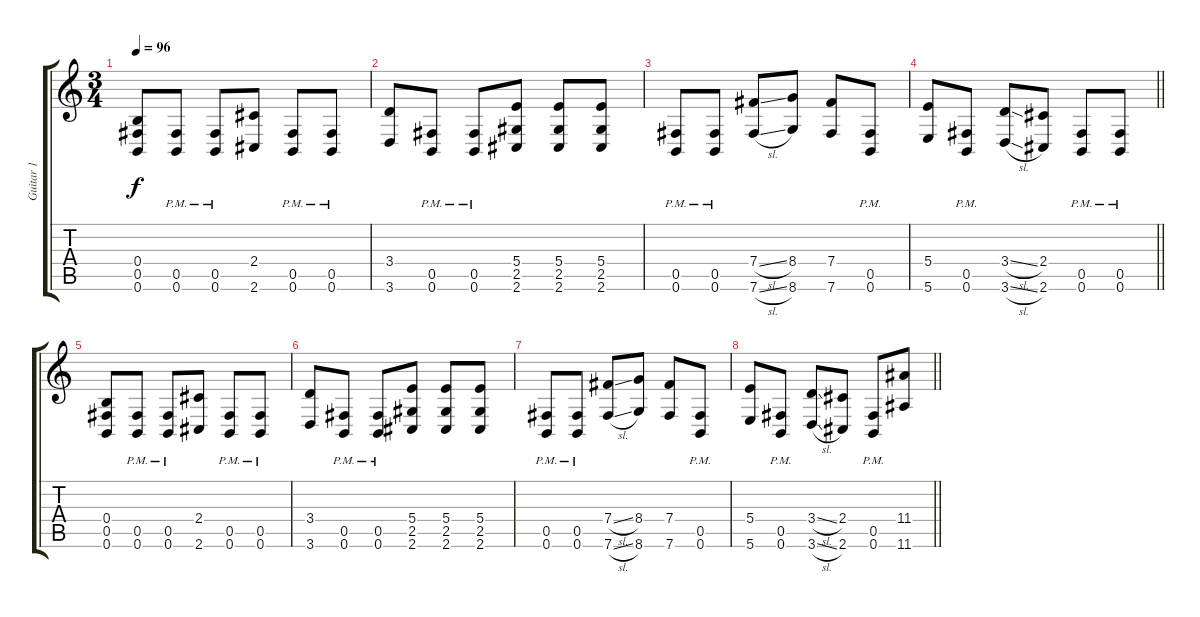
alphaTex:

\track ("Guitar 1" "Guitar 1") {instrument distortionguitar}
\staff {score tabs}
\tuning (Db4 Ab3 E3 B2 Gb2 B1) {hide}
\ts (3 4)
\tempo 96
\clef g2
\ks c
(0.4 0.5 0.6).8{dy f} (0.5{pm} 0.6{pm}).8 (0.5{pm} 0.6{pm}).8 (2.4 2.6).8 (0.5{pm} 0.6{pm}).8 (0.5{pm} 0.6{pm}).8 |
(3.4 3.6).8 (0.5{pm} 0.6{pm}).8 (0.5{pm} 0.6{pm}).8 (5.4 2.5 2.6).8 (5.4 2.5 2.6).8 (5.4 2.5 2.6).8 |
(0.5{pm} 0.6{pm}).8 (0.5{pm} 0.6{pm}).8 (7.4{sl} 7.6{sl}).8 (8.4 8.6).8 (7.4 7.6).8 (0.5{pm} 0.6{pm}).8 |
\barLineRight lightlight
(5.4 5.6).8 (0.5{pm} 0.6{pm}).8 (3.4{sl} 3.6{sl}).8 (2.4 2.6).8 (0.5{pm} 0.6{pm}).8 (0.5{pm} 0.6{pm}).8 |
(0.4 0.5 0.6).8 (0.5{pm} 0.6{pm}).8 (0.5{pm} 0.6{pm}).8 (2.4 2.6).8 (0.5{pm} 0.6{pm}).8 (0.5{pm} 0.6{pm}).8 |
(3.4 3.6).8 (0.5{pm} 0.6{pm}).8 (0.5{pm} 0.6{pm}).8 (5.4 2.5 2.6).8 (5.4 2.5 2.6).8 (5.4 2.5 2.6).8 |
(0.5{pm} 0.6{pm}).8 (0.5{pm} 0.6{pm}).8 (7.4{sl} 7.6{sl}).8 (8.4 8.6).8 (7.4 7.6).8 (0.5{pm} 0.6{pm}).8 |
\barLineRight lightlight
(5.4 5.6).8 (0.5{pm} 0.6{pm}).8 (3.4{sl} 3.6{sl}).8 (2.4 2.6).8 (0.5{pm} 0.6{pm}).8 (11.4 11.6).8
